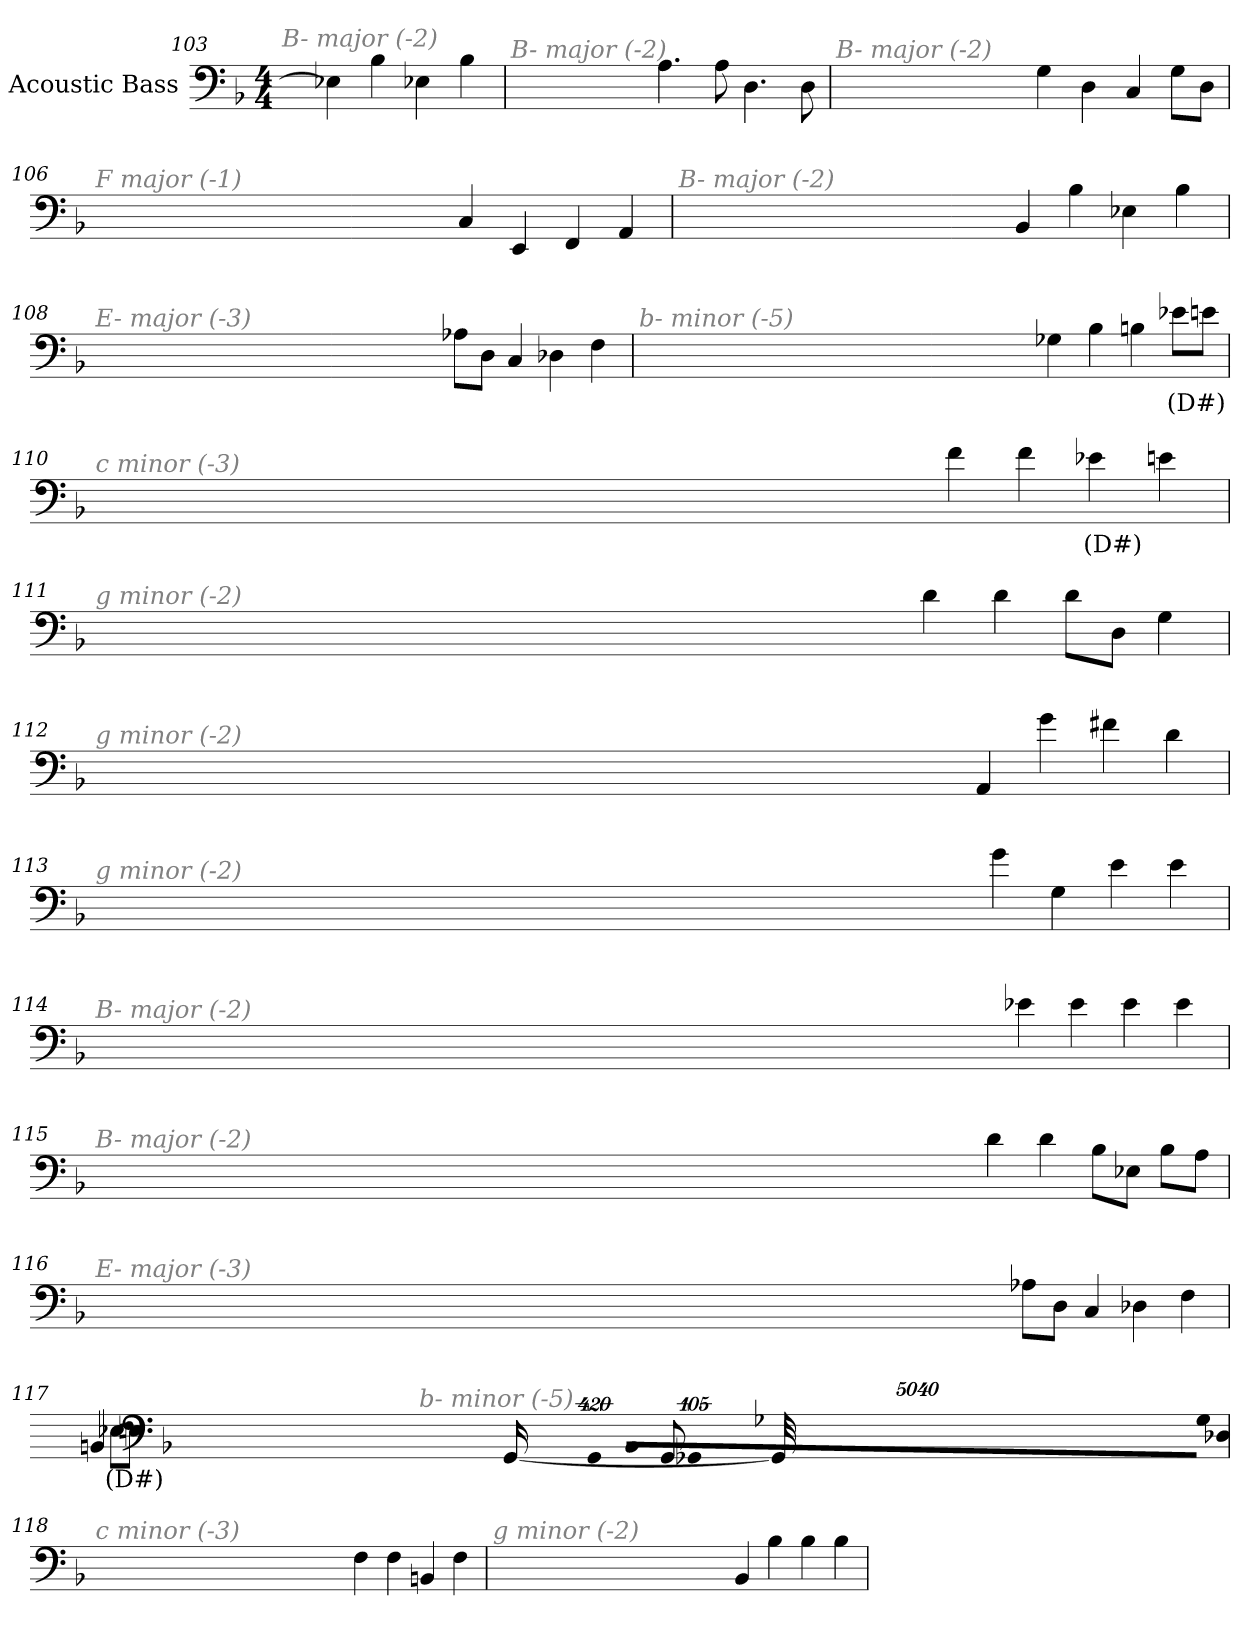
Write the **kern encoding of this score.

**kern	**text
*part1	*part1
*staff1	*staff1
*I"Acoustic Bass	*
*clefF4	*
*ITrd7c12	*
*k[b-]	*
*F:	*
*M4/4	*
=103	=103
!LO:TX:i:color=#808080:t=B- major (-2)	!
4EE-X]	.
4BB-	.
4EE-X	.
4BB-	.
=104	=104
!LO:TX:i:color=#808080:t=B- major (-2)	!
4.AA	.
8AA	.
4.DD	.
8DD	.
=105	=105
!LO:TX:i:color=#808080:t=B- major (-2)	!
4GG	.
4DD	.
4CC	.
8GGL	.
8DDJ	.
=106	=106
!LO:TX:i:color=#808080:t=F major (-1)	!
4CC	.
4EEE	.
4FFF	.
4AAA	.
=107	=107
!LO:TX:i:color=#808080:t=B- major (-2)	!
4BBB-	.
4BB-	.
4EE-X	.
4BB-	.
=108	=108
!LO:TX:i:color=#808080:t=E- major (-3)	!
8AA-XL	.
8DDJ	.
4CC	.
4DD-X	.
4FF	.
=109	=109
!LO:TX:i:color=#808080:t=b- minor (-5)	!
4GG-X	.
4BB-	.
4BBn	.
8E-XiL	(D#)
8EJ	.
=110	=110
!LO:TX:i:color=#808080:t=c minor (-3)	!
4F	.
4F	.
4E-Xi	(D#)
4E	.
=111	=111
!LO:TX:i:color=#808080:t=g minor (-2)	!
4D	.
4D	.
8DL	.
8DDJ	.
4GG	.
=112	=112
!LO:TX:i:color=#808080:t=g minor (-2)	!
4AAA	.
4G	.
4F#X	.
4D	.
=113	=113
!LO:TX:i:color=#808080:t=g minor (-2)	!
4G	.
4GG	.
4E	.
4E	.
=114	=114
!LO:TX:i:color=#808080:t=B- major (-2)	!
4E-X	.
4E-	.
4E-	.
4E-	.
=115	=115
!LO:TX:i:color=#808080:t=B- major (-2)	!
4D	.
4D	.
8BB-L	.
8EE-XJ	.
8BB-L	.
8AAJ	.
=116	=116
!LO:TX:i:color=#808080:t=E- major (-3)	!
8AA-XL	.
8DDJ	.
4CC	.
4DD-X	.
4FF	.
=117	=117
!LO:TX:i:color=#808080:t=b- minor (-5)	!
!LO:N:vis=8	!
40320%3347GG-XL	.
!LO:N:vis=8	!
40320%3347DD-X	.
!LO:N:vis=8	!
40320%3347BBB-J	.
!LO:N:vis=1024	!
[13440%13GGG-X	.
8GGG-_	.
16GGG-_	.
32GGG-_	.
!LO:N:vis=1024%31	!
13440%407GGG-]	.
4BBBn	.
8EE-XiL	(D#)
8EEJ	.
=118	=118
!LO:TX:i:color=#808080:t=c minor (-3)	!
4FF	.
4FF	.
4BBBn	.
4FF	.
=119	=119
!LO:TX:i:color=#808080:t=g minor (-2)	!
4BBB-	.
4BB-	.
4BB-	.
4BB-	.
=	=
*-	*-
